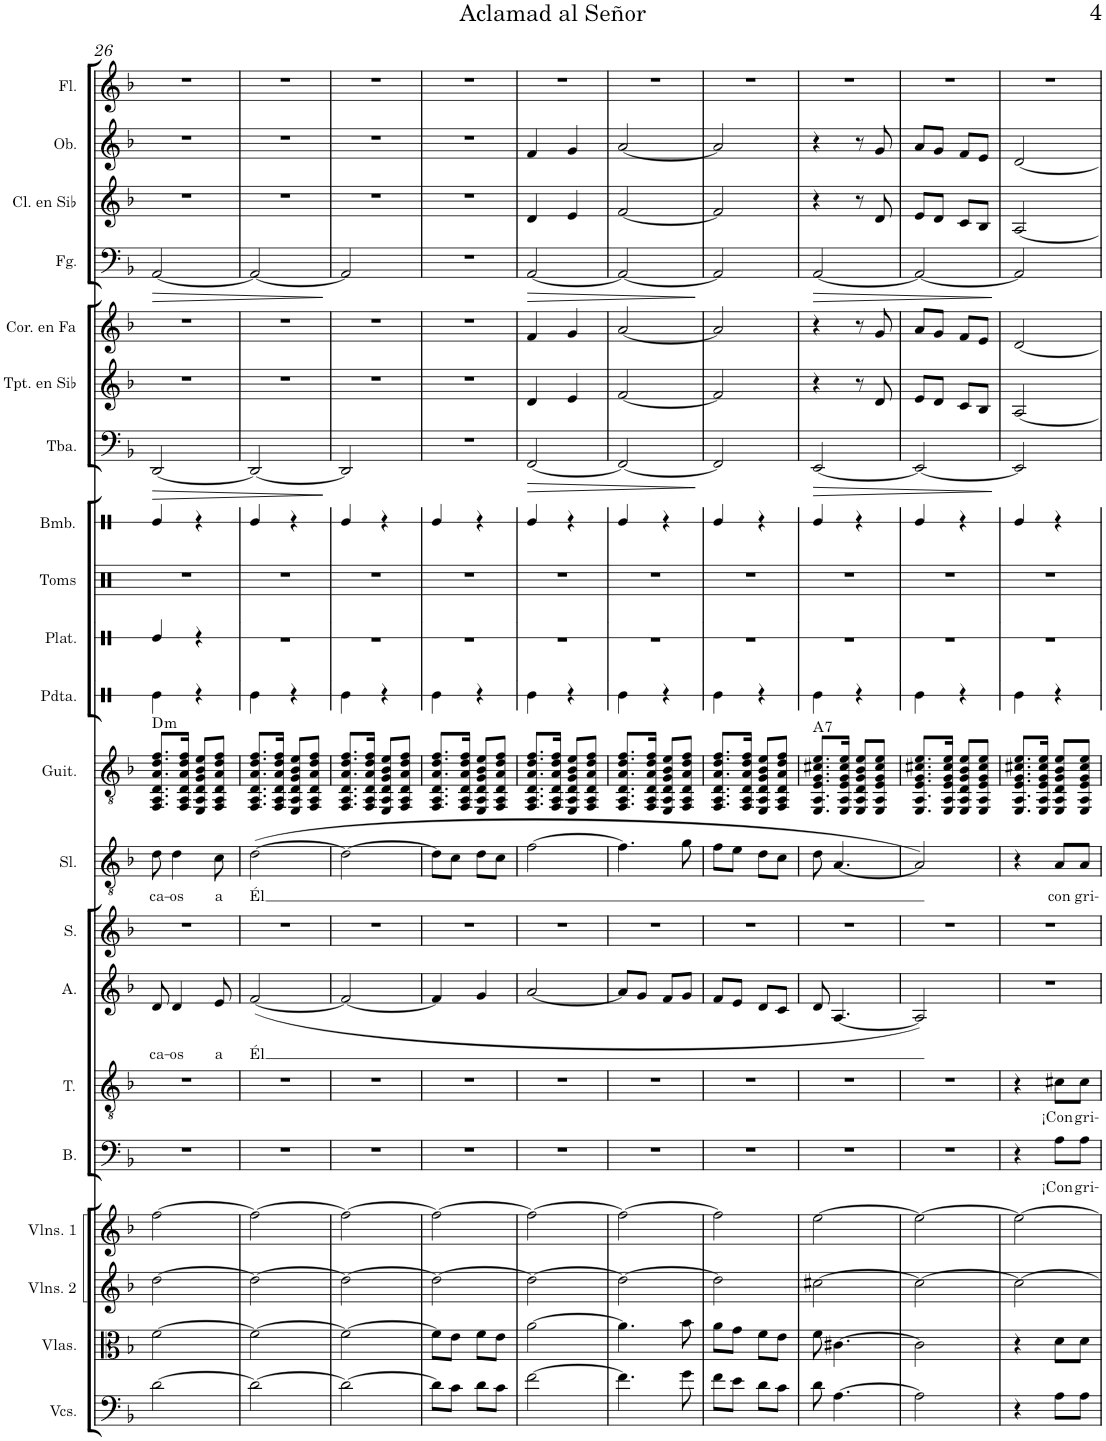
**kern	**kern	**kern	**kern	**kern	**text	**kern	**text	**kern	**text	**kern	**kern	**text	**kern	**harte	**kern	**kern	**kern	**kern	**kern	**dynam	**kern	**kern	**kern	**dynam	**kern	**kern	**kern
*part21	*part20	*part19	*part18	*part17	*part17	*part16	*part16	*part15	*part15	*part14	*part13	*part13	*part12	*part12	*part11	*part10	*part9	*part8	*part7	*part7	*part6	*part5	*part4	*part4	*part3	*part2	*part1
*staff21	*staff20	*staff19	*staff18	*staff17	*staff17	*staff16	*staff16	*staff15	*staff15	*staff14	*staff13	*staff13	*staff12	*	*staff11	*staff10	*staff9	*staff8	*staff7	*staff7	*staff6	*staff5	*staff4	*staff4	*staff3	*staff2	*staff1
*I"Violonchelos	*I"Violas	*I"Violines 2	*I"Violines 1	*I"Bajo	*	*I"Tenor	*	*I"Alto	*	*I"Soprano	*I"Solista	*	*I"Guitarra	*	*I"Pandereta	*I"Platillo	*I"Toms	*I"Bombo	*I"Tuba	*	*I"Trompeta en Sib	*I"Trompa en Fa	*I"Fagot	*	*I"Clarinete en Sib	*I"Oboe	*I"Flauta
*I'Vcs.	*I'Vlas.	*I'Vlns. 2	*I'Vlns. 1	*I'B.	*	*I'T.	*	*I'A.	*	*I'S.	*I'Sl.	*	*I'Guit.	*	*I'Pdta.	*I'Plat.	*I'Toms	*I'Bmb.	*I'Tba.	*	*I'Tpt. en Sib	*	*I'Fg.	*	*I'Cl. en Sib	*I'Ob.	*I'Fl.
!!LO:PB:g=z
*clefF4	*clefC3	*clefG2	*clefG2	*clefF4	*	*clefGv2	*	*clefG2	*	*clefG2	*clefGv2	*	*clefGv2	*	*clefX	*clefX	*clefX	*clefX	*clefF4	*	*clefG2	*clefG2	*clefF4	*	*clefG2	*clefG2	*clefG2
*	*	*	*	*	*	*	*	*	*	*	*	*	*	*	*	*	*	*	*	*	*Trd1c2	*Trd4c7	*	*	*Trd1c2	*	*
*k[b-]	*k[b-]	*k[b-]	*k[b-]	*k[b-]	*	*k[b-]	*	*k[b-]	*	*k[b-]	*k[b-]	*	*k[b-]	*	*k[]	*k[]	*k[]	*k[]	*k[b-]	*	*k[b-]	*k[b-]	*k[b-]	*	*k[b-]	*k[b-]	*k[b-]
*M2/4	*M2/4	*M2/4	*M2/4	*M2/4	*	*M2/4	*	*M2/4	*	*M2/4	*M2/4	*	*M2/4	*	*M2/4	*M2/4	*M2/4	*M2/4	*M2/4	*	*M2/4	*M2/4	*M2/4	*	*M2/4	*M2/4	*M2/4
=26	=26	=26	=26	=26	=26	=26	=26	=26	=26	=26	=26	=26	=26	=26	=26	=26	=26	=26	=26	=26	=26	=26	=26	=26	=26	=26	=26
!	!	!	!	!	!	!	!	!	!LO:LY:b	!	!	!LO:LY:b	!	!LO:H:kt=m	!	!	!	!	!	!LO:HP:b	!	!	!	!LO:HP:b	!	!	!
[2d\	[2f\	[2dd\	[2ff\	2r	.	2r	.	8d/	ca-	2r	8d\	ca-	8.FF/ 8.AA/ 8.D/ 8.A/ 8.d/ 8.f/L	D:min	4Re\	4Re/	2r	4Re/	[2DD/	>	2r	2r	[2AA/	>	2r	2r	2r
!	!	!	!	!	!	!	!	!	!LO:LY:b	!	!	!LO:LY:b	!	!	!	!	!	!	!	!	!	!	!	!	!	!	!
.	.	.	.	.	.	.	.	4d/	-os	.	4d\	-os	.	.	.	.	.	.	.	.	.	.	.	.	.	.	.
.	.	.	.	.	.	.	.	.	.	.	.	.	16FF/ 16AA/ 16D/ 16A/ 16d/ 16f/Jk	.	.	.	.	.	.	.	.	.	.	.	.	.	.
.	.	.	.	.	.	.	.	.	.	.	.	.	8EE/ 8AA/ 8D/ 8G/ 8B-/ 8e/L	.	4r	4r	.	4r	.	.	.	.	.	.	.	.	.
!	!	!	!	!	!	!	!	!	!LO:LY:b	!	!	!LO:LY:b	!	!	!	!	!	!	!	!	!	!	!	!	!	!	!
.	.	.	.	.	.	.	.	8e/	a	.	8c\	a	8FF/ 8AA/ 8D/ 8A/ 8d/ 8f/J	.	.	.	.	.	.	.	.	.	.	.	.	.	.
=27	=27	=27	=27	=27	=27	=27	=27	=27	=27	=27	=27	=27	=27	=27	=27	=27	=27	=27	=27	=27	=27	=27	=27	=27	=27	=27	=27
!	!	!	!	!	!	!	!	!	!LO:LY:b	!	!	!LO:LY:b	!	!	!	!	!	!	!	!	!	!	!	!	!	!	!
2d\_	2f\_	2dd\_	2ff\_	2r	.	2r	.	([2f/	Él	2r	([2d\	Él	8.FF/ 8.AA/ 8.D/ 8.A/ 8.d/ 8.f/L	.	4Re\	2r	2r	4Re/	2DD/_	.	2r	2r	2AA/_	.	2r	2r	2r
.	.	.	.	.	.	.	.	.	.	.	.	.	16FF/ 16AA/ 16D/ 16A/ 16d/ 16f/Jk	.	.	.	.	.	.	.	.	.	.	.	.	.	.
.	.	.	.	.	.	.	.	.	.	.	.	.	8EE/ 8AA/ 8D/ 8G/ 8B-/ 8e/L	.	4r	.	.	4r	.	.	.	.	.	.	.	.	.
.	.	.	.	.	.	.	.	.	.	.	.	.	8FF/ 8AA/ 8D/ 8A/ 8d/ 8f/J	.	.	.	.	.	.	.	.	.	.	.	.	.	.
.	.	.	.	.	.	.	.	.	.	.	.	.	.	.	.	.	.	.	.	]	.	.	.	]	.	.	.
=28	=28	=28	=28	=28	=28	=28	=28	=28	=28	=28	=28	=28	=28	=28	=28	=28	=28	=28	=28	=28	=28	=28	=28	=28	=28	=28	=28
2d\_	2f\_	2dd\_	2ff\_	2r	.	2r	.	2f/_	.	2r	2d\_	.	8.FF/ 8.AA/ 8.D/ 8.A/ 8.d/ 8.f/L	.	4Re\	2r	2r	4Re/	2DD/]	.	2r	2r	2AA/]	.	2r	2r	2r
.	.	.	.	.	.	.	.	.	.	.	.	.	16FF/ 16AA/ 16D/ 16A/ 16d/ 16f/Jk	.	.	.	.	.	.	.	.	.	.	.	.	.	.
.	.	.	.	.	.	.	.	.	.	.	.	.	8EE/ 8AA/ 8D/ 8G/ 8B-/ 8e/L	.	4r	.	.	4r	.	.	.	.	.	.	.	.	.
.	.	.	.	.	.	.	.	.	.	.	.	.	8FF/ 8AA/ 8D/ 8A/ 8d/ 8f/J	.	.	.	.	.	.	.	.	.	.	.	.	.	.
=29	=29	=29	=29	=29	=29	=29	=29	=29	=29	=29	=29	=29	=29	=29	=29	=29	=29	=29	=29	=29	=29	=29	=29	=29	=29	=29	=29
8d\L]	8f\L]	2dd\_	2ff\_	2r	.	2r	.	4f/]	.	2r	8d\L]	.	8.FF/ 8.AA/ 8.D/ 8.A/ 8.d/ 8.f/L	.	4Re\	2r	2r	4Re/	2r	.	2r	2r	2r	.	2r	2r	2r
8c\J	8e\J	.	.	.	.	.	.	.	.	.	8c\J	.	.	.	.	.	.	.	.	.	.	.	.	.	.	.	.
.	.	.	.	.	.	.	.	.	.	.	.	.	16FF/ 16AA/ 16D/ 16A/ 16d/ 16f/Jk	.	.	.	.	.	.	.	.	.	.	.	.	.	.
8d\L	8f\L	.	.	.	.	.	.	4g/	.	.	8d\L	.	8EE/ 8AA/ 8D/ 8G/ 8B-/ 8e/L	.	4r	.	.	4r	.	.	.	.	.	.	.	.	.
8c\J	8e\J	.	.	.	.	.	.	.	.	.	8c\J	.	8FF/ 8AA/ 8D/ 8A/ 8d/ 8f/J	.	.	.	.	.	.	.	.	.	.	.	.	.	.
=30	=30	=30	=30	=30	=30	=30	=30	=30	=30	=30	=30	=30	=30	=30	=30	=30	=30	=30	=30	=30	=30	=30	=30	=30	=30	=30	=30
!	!	!	!	!	!	!	!	!	!	!	!	!	!	!	!	!	!	!	!	!LO:HP:b	!	!	!	!LO:HP:b	!	!	!
[2f\	[2a\	2dd\_	2ff\_	2r	.	2r	.	[2a/	.	2r	[2f\	.	8.FF/ 8.AA/ 8.D/ 8.A/ 8.d/ 8.f/L	.	4Re\	2r	2r	4Re/	[2FF/	>	4d/	4f/	[2AA/	>	4d/	4f/	2r
.	.	.	.	.	.	.	.	.	.	.	.	.	16FF/ 16AA/ 16D/ 16A/ 16d/ 16f/Jk	.	.	.	.	.	.	.	.	.	.	.	.	.	.
.	.	.	.	.	.	.	.	.	.	.	.	.	8EE/ 8AA/ 8D/ 8G/ 8B-/ 8e/L	.	4r	.	.	4r	.	.	4e/	4g/	.	.	4e/	4g/	.
.	.	.	.	.	.	.	.	.	.	.	.	.	8FF/ 8AA/ 8D/ 8A/ 8d/ 8f/J	.	.	.	.	.	.	.	.	.	.	.	.	.	.
=31	=31	=31	=31	=31	=31	=31	=31	=31	=31	=31	=31	=31	=31	=31	=31	=31	=31	=31	=31	=31	=31	=31	=31	=31	=31	=31	=31
4.f\]	4.a\]	2dd\_	2ff\_	2r	.	2r	.	8a/L]	.	2r	4.f\]	.	8.FF/ 8.AA/ 8.D/ 8.A/ 8.d/ 8.f/L	.	4Re\	2r	2r	4Re/	2FF/_	.	[2f/	[2a/	2AA/_	.	[2f/	[2a/	2r
.	.	.	.	.	.	.	.	8g/J	.	.	.	.	.	.	.	.	.	.	.	.	.	.	.	.	.	.	.
.	.	.	.	.	.	.	.	.	.	.	.	.	16FF/ 16AA/ 16D/ 16A/ 16d/ 16f/Jk	.	.	.	.	.	.	.	.	.	.	.	.	.	.
.	.	.	.	.	.	.	.	8f/L	.	.	.	.	8EE/ 8AA/ 8D/ 8G/ 8B-/ 8e/L	.	4r	.	.	4r	.	.	.	.	.	.	.	.	.
8g\	8b-\	.	.	.	.	.	.	8g/J	.	.	8g\	.	8FF/ 8AA/ 8D/ 8A/ 8d/ 8f/J	.	.	.	.	.	.	.	.	.	.	.	.	.	.
.	.	.	.	.	.	.	.	.	.	.	.	.	.	.	.	.	.	.	.	]	.	.	.	]	.	.	.
=32	=32	=32	=32	=32	=32	=32	=32	=32	=32	=32	=32	=32	=32	=32	=32	=32	=32	=32	=32	=32	=32	=32	=32	=32	=32	=32	=32
8f\L	8a\L	2dd\]	2ff\]	2r	.	2r	.	8f/L	.	2r	8f\L	.	8.FF/ 8.AA/ 8.D/ 8.A/ 8.d/ 8.f/L	.	4Re\	2r	2r	4Re/	2FF/]	.	2f/]	2a/]	2AA/]	.	2f/]	2a/]	2r
8e\J	8g\J	.	.	.	.	.	.	8e/J	.	.	8e\J	.	.	.	.	.	.	.	.	.	.	.	.	.	.	.	.
.	.	.	.	.	.	.	.	.	.	.	.	.	16FF/ 16AA/ 16D/ 16A/ 16d/ 16f/Jk	.	.	.	.	.	.	.	.	.	.	.	.	.	.
8d\L	8f\L	.	.	.	.	.	.	8d/L	.	.	8d\L	.	8EE/ 8AA/ 8D/ 8G/ 8B-/ 8e/L	.	4r	.	.	4r	.	.	.	.	.	.	.	.	.
8c\J	8e\J	.	.	.	.	.	.	8c/J	.	.	8c\J	.	8FF/ 8AA/ 8D/ 8A/ 8d/ 8f/J	.	.	.	.	.	.	.	.	.	.	.	.	.	.
=33	=33	=33	=33	=33	=33	=33	=33	=33	=33	=33	=33	=33	=33	=33	=33	=33	=33	=33	=33	=33	=33	=33	=33	=33	=33	=33	=33
!	!	!	!	!	!	!	!	!	!	!	!	!	!	!LO:H:kt=7	!	!	!	!	!	!LO:HP:b	!	!	!	!LO:HP:b	!	!	!
8d\	8f\	[2cc#X\	[2ee\	2r	.	2r	.	8d/	.	2r	8d\	.	8.EE/ 8.AA/ 8.E/ 8.G/ 8.c#X/ 8.e/L	A:7	4Re\	2r	2r	4Re/	[2EE/	>	4r	4r	[2AA/	>	4r	4r	2r
[4.A\	[4.c#X\	.	.	.	.	.	.	[4.A/	.	.	[4.A/	.	.	.	.	.	.	.	.	.	.	.	.	.	.	.	.
.	.	.	.	.	.	.	.	.	.	.	.	.	16EE/ 16AA/ 16E/ 16G/ 16c#/ 16e/Jk	.	.	.	.	.	.	.	.	.	.	.	.	.	.
.	.	.	.	.	.	.	.	.	.	.	.	.	8EE/ 8AA/ 8D/ 8G/ 8B-/ 8e/L	.	4r	.	.	4r	.	.	8r	8r	.	.	8r	8r	.
.	.	.	.	.	.	.	.	.	.	.	.	.	8EE/ 8AA/ 8E/ 8G/ 8c#/ 8e/J	.	.	.	.	.	.	.	8d/	8g/	.	.	8d/	8g/	.
=34	=34	=34	=34	=34	=34	=34	=34	=34	=34	=34	=34	=34	=34	=34	=34	=34	=34	=34	=34	=34	=34	=34	=34	=34	=34	=34	=34
2A\]	2c#\]	2cc#\_	2ee\_	2r	.	2r	.	2A/])	.	2r	2A/])	.	8.EE/ 8.AA/ 8.E/ 8.G/ 8.c#X/ 8.e/L	.	4Re\	2r	2r	4Re/	2EE/_	.	8e/L	8a/L	2AA/_	.	8e/L	8a/L	2r
.	.	.	.	.	.	.	.	.	.	.	.	.	.	.	.	.	.	.	.	.	8d/J	8g/J	.	.	8d/J	8g/J	.
.	.	.	.	.	.	.	.	.	.	.	.	.	16EE/ 16AA/ 16E/ 16G/ 16c#/ 16e/Jk	.	.	.	.	.	.	.	.	.	.	.	.	.	.
.	.	.	.	.	.	.	.	.	.	.	.	.	8EE/ 8AA/ 8D/ 8G/ 8B-/ 8e/L	.	4r	.	.	4r	.	.	8c/L	8f/L	.	.	8c/L	8f/L	.
.	.	.	.	.	.	.	.	.	.	.	.	.	8EE/ 8AA/ 8E/ 8G/ 8c#/ 8e/J	.	.	.	.	.	.	.	8B-/J	8e/J	.	.	8B-/J	8e/J	.
.	.	.	.	.	.	.	.	.	.	.	.	.	.	.	.	.	.	.	.	]	.	.	.	]	.	.	.
=35	=35	=35	=35	=35	=35	=35	=35	=35	=35	=35	=35	=35	=35	=35	=35	=35	=35	=35	=35	=35	=35	=35	=35	=35	=35	=35	=35
4r	4r	2cc#\_	2ee\_	4r	.	4r	.	2r	.	2r	4r	.	8.EE/ 8.AA/ 8.E/ 8.G/ 8.c#X/ 8.e/L	.	4Re\	2r	2r	4Re/	2EE/]	.	[2A/	[2d/	2AA/]	.	[2A/	[2d/	2r
.	.	.	.	.	.	.	.	.	.	.	.	.	16EE/ 16AA/ 16E/ 16G/ 16c#/ 16e/Jk	.	.	.	.	.	.	.	.	.	.	.	.	.	.
!	!	!	!	!	!LO:LY:b	!	!LO:LY:b	!	!	!	!	!LO:LY:b	!	!	!	!	!	!	!	!	!	!	!	!	!	!	!
8A\L	8d\L	.	.	8A\L	¡Con	8c#X\L	¡Con	.	.	.	8A/L	con	8EE/ 8AA/ 8D/ 8G/ 8B-/ 8e/L	.	4r	.	.	4r	.	.	.	.	.	.	.	.	.
!	!	!	!	!	!LO:LY:b	!	!LO:LY:b	!	!	!	!	!LO:LY:b	!	!	!	!	!	!	!	!	!	!	!	!	!	!	!
8A\J	8d\J	.	.	8A\J	gri-	8c#\J	gri-	.	.	.	8A/J	gri-	8EE/ 8AA/ 8E/ 8G/ 8c#/ 8e/J	.	.	.	.	.	.	.	.	.	.	.	.	.	.
=	=	=	=	=	=	=	=	=	=	=	=	=	=	=	=	=	=	=	=	=	=	=	=	=	=	=	=
*-	*-	*-	*-	*-	*-	*-	*-	*-	*-	*-	*-	*-	*-	*-	*-	*-	*-	*-	*-	*-	*-	*-	*-	*-	*-	*-	*-
